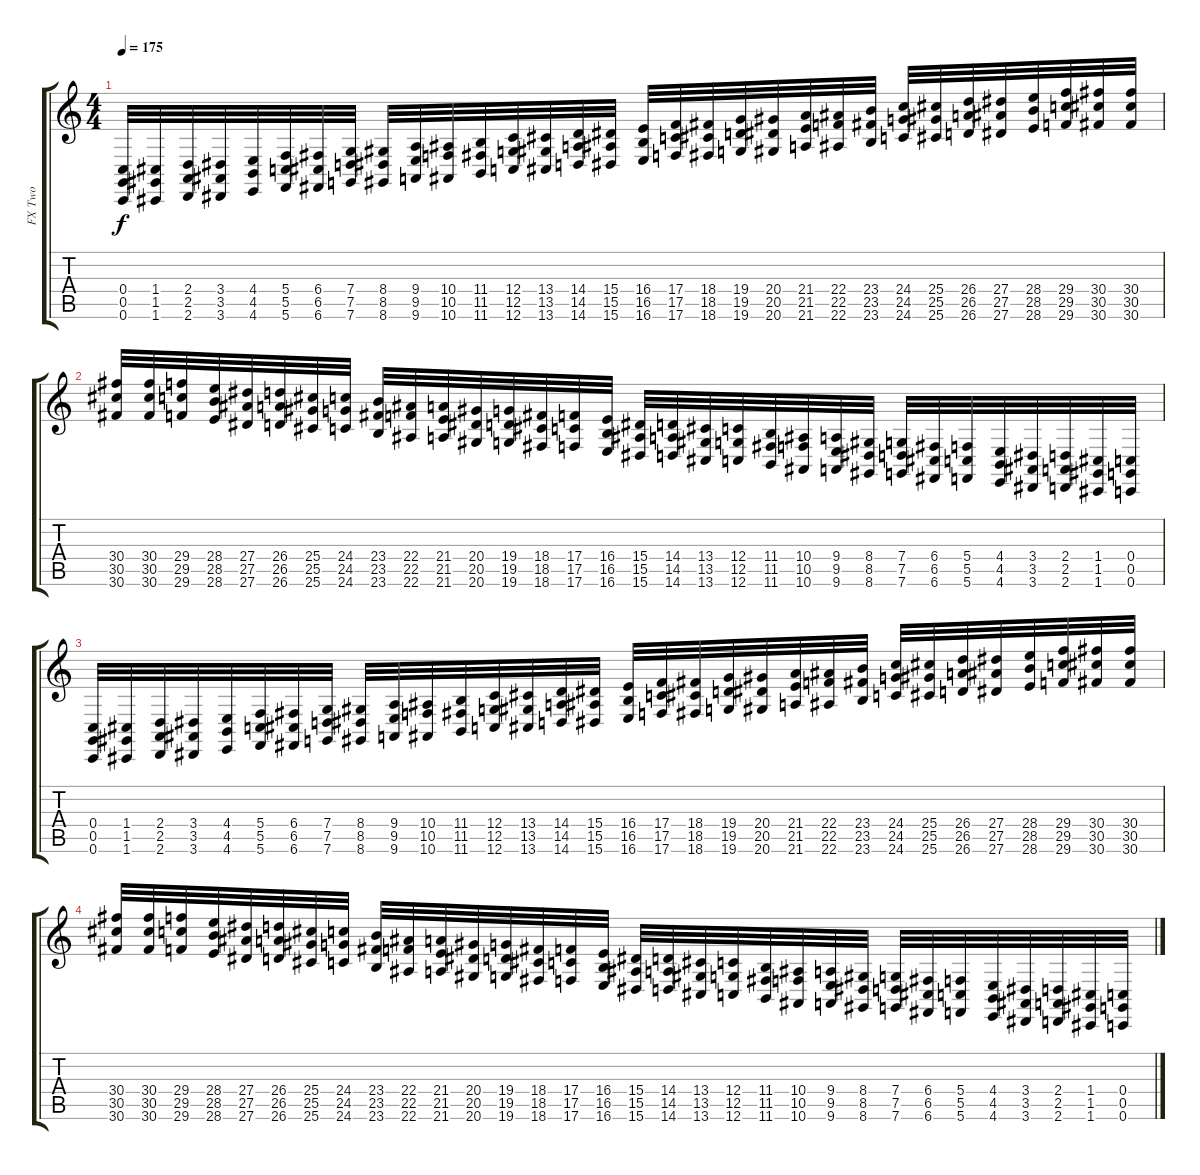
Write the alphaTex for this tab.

\track ("FX Two" "FX Two") {instrument guitarfretnoise}
\staff {score tabs}
\tuning (D4 A3 F3 C3 G2 C2) {hide}
\ts (4 4)
\tempo 175
\clef g2
\ks c
(0.4 0.5 0.6).32{dy f} (1.4 1.5 1.6).32 (2.4 2.5 2.6).32 (3.4 3.5 3.6).32 (4.4 4.5 4.6).32 (5.4 5.5 5.6).32 (6.4 6.5 6.6).32 (7.4 7.5 7.6).32 (8.4 8.5 8.6).32 (9.4 9.5 9.6).32 (10.4 10.5 10.6).32 (11.4 11.5 11.6).32 (12.4 12.5 12.6).32 (13.4 13.5 13.6).32 (14.4 14.5 14.6).32 (15.4 15.5 15.6).32 (16.4 16.5 16.6).32 (17.4 17.5 17.6).32 (18.4 18.5 18.6).32 (19.4 19.5 19.6).32 (20.4 20.5 20.6).32 (21.4 21.5 21.6).32 (22.4 22.5 22.6).32 (23.4 23.5 23.6).32 (24.4 24.5 24.6).32 (25.4 25.5 25.6).32 (26.4 26.5 26.6).32 (27.4 27.5 27.6).32 (28.4 28.5 28.6).32 (29.4 29.5 29.6).32 (30.4 30.5 30.6).32 (30.4 30.5 30.6).32 |
(30.4 30.5 30.6).32 (30.4 30.5 30.6).32 (29.4 29.5 29.6).32 (28.4 28.5 28.6).32 (27.4 27.5 27.6).32 (26.4 26.5 26.6).32 (25.4 25.5 25.6).32 (24.4 24.5 24.6).32 (23.4 23.5 23.6).32 (22.4 22.5 22.6).32 (21.4 21.5 21.6).32 (20.4 20.5 20.6).32 (19.4 19.5 19.6).32 (18.4 18.5 18.6).32 (17.4 17.5 17.6).32 (16.4 16.5 16.6).32 (15.4 15.5 15.6).32 (14.4 14.5 14.6).32 (13.4 13.5 13.6).32 (12.4 12.5 12.6).32 (11.4 11.5 11.6).32 (10.4 10.5 10.6).32 (9.4 9.5 9.6).32 (8.4 8.5 8.6).32 (7.4 7.5 7.6).32 (6.4 6.5 6.6).32 (5.4 5.5 5.6).32 (4.4 4.5 4.6).32 (3.4 3.5 3.6).32 (2.4 2.5 2.6).32 (1.4 1.5 1.6).32 (0.4 0.5 0.6).32 |
(0.4 0.5 0.6).32 (1.4 1.5 1.6).32 (2.4 2.5 2.6).32 (3.4 3.5 3.6).32 (4.4 4.5 4.6).32 (5.4 5.5 5.6).32 (6.4 6.5 6.6).32 (7.4 7.5 7.6).32 (8.4 8.5 8.6).32 (9.4 9.5 9.6).32 (10.4 10.5 10.6).32 (11.4 11.5 11.6).32 (12.4 12.5 12.6).32 (13.4 13.5 13.6).32 (14.4 14.5 14.6).32 (15.4 15.5 15.6).32 (16.4 16.5 16.6).32 (17.4 17.5 17.6).32 (18.4 18.5 18.6).32 (19.4 19.5 19.6).32 (20.4 20.5 20.6).32 (21.4 21.5 21.6).32 (22.4 22.5 22.6).32 (23.4 23.5 23.6).32 (24.4 24.5 24.6).32 (25.4 25.5 25.6).32 (26.4 26.5 26.6).32 (27.4 27.5 27.6).32 (28.4 28.5 28.6).32 (29.4 29.5 29.6).32 (30.4 30.5 30.6).32 (30.4 30.5 30.6).32 |
(30.4 30.5 30.6).32 (30.4 30.5 30.6).32 (29.4 29.5 29.6).32 (28.4 28.5 28.6).32 (27.4 27.5 27.6).32 (26.4 26.5 26.6).32 (25.4 25.5 25.6).32 (24.4 24.5 24.6).32 (23.4 23.5 23.6).32 (22.4 22.5 22.6).32 (21.4 21.5 21.6).32 (20.4 20.5 20.6).32 (19.4 19.5 19.6).32 (18.4 18.5 18.6).32 (17.4 17.5 17.6).32 (16.4 16.5 16.6).32 (15.4 15.5 15.6).32 (14.4 14.5 14.6).32 (13.4 13.5 13.6).32 (12.4 12.5 12.6).32 (11.4 11.5 11.6).32 (10.4 10.5 10.6).32 (9.4 9.5 9.6).32 (8.4 8.5 8.6).32 (7.4 7.5 7.6).32 (6.4 6.5 6.6).32 (5.4 5.5 5.6).32 (4.4 4.5 4.6).32 (3.4 3.5 3.6).32 (2.4 2.5 2.6).32 (1.4 1.5 1.6).32 (0.4 0.5 0.6).32
